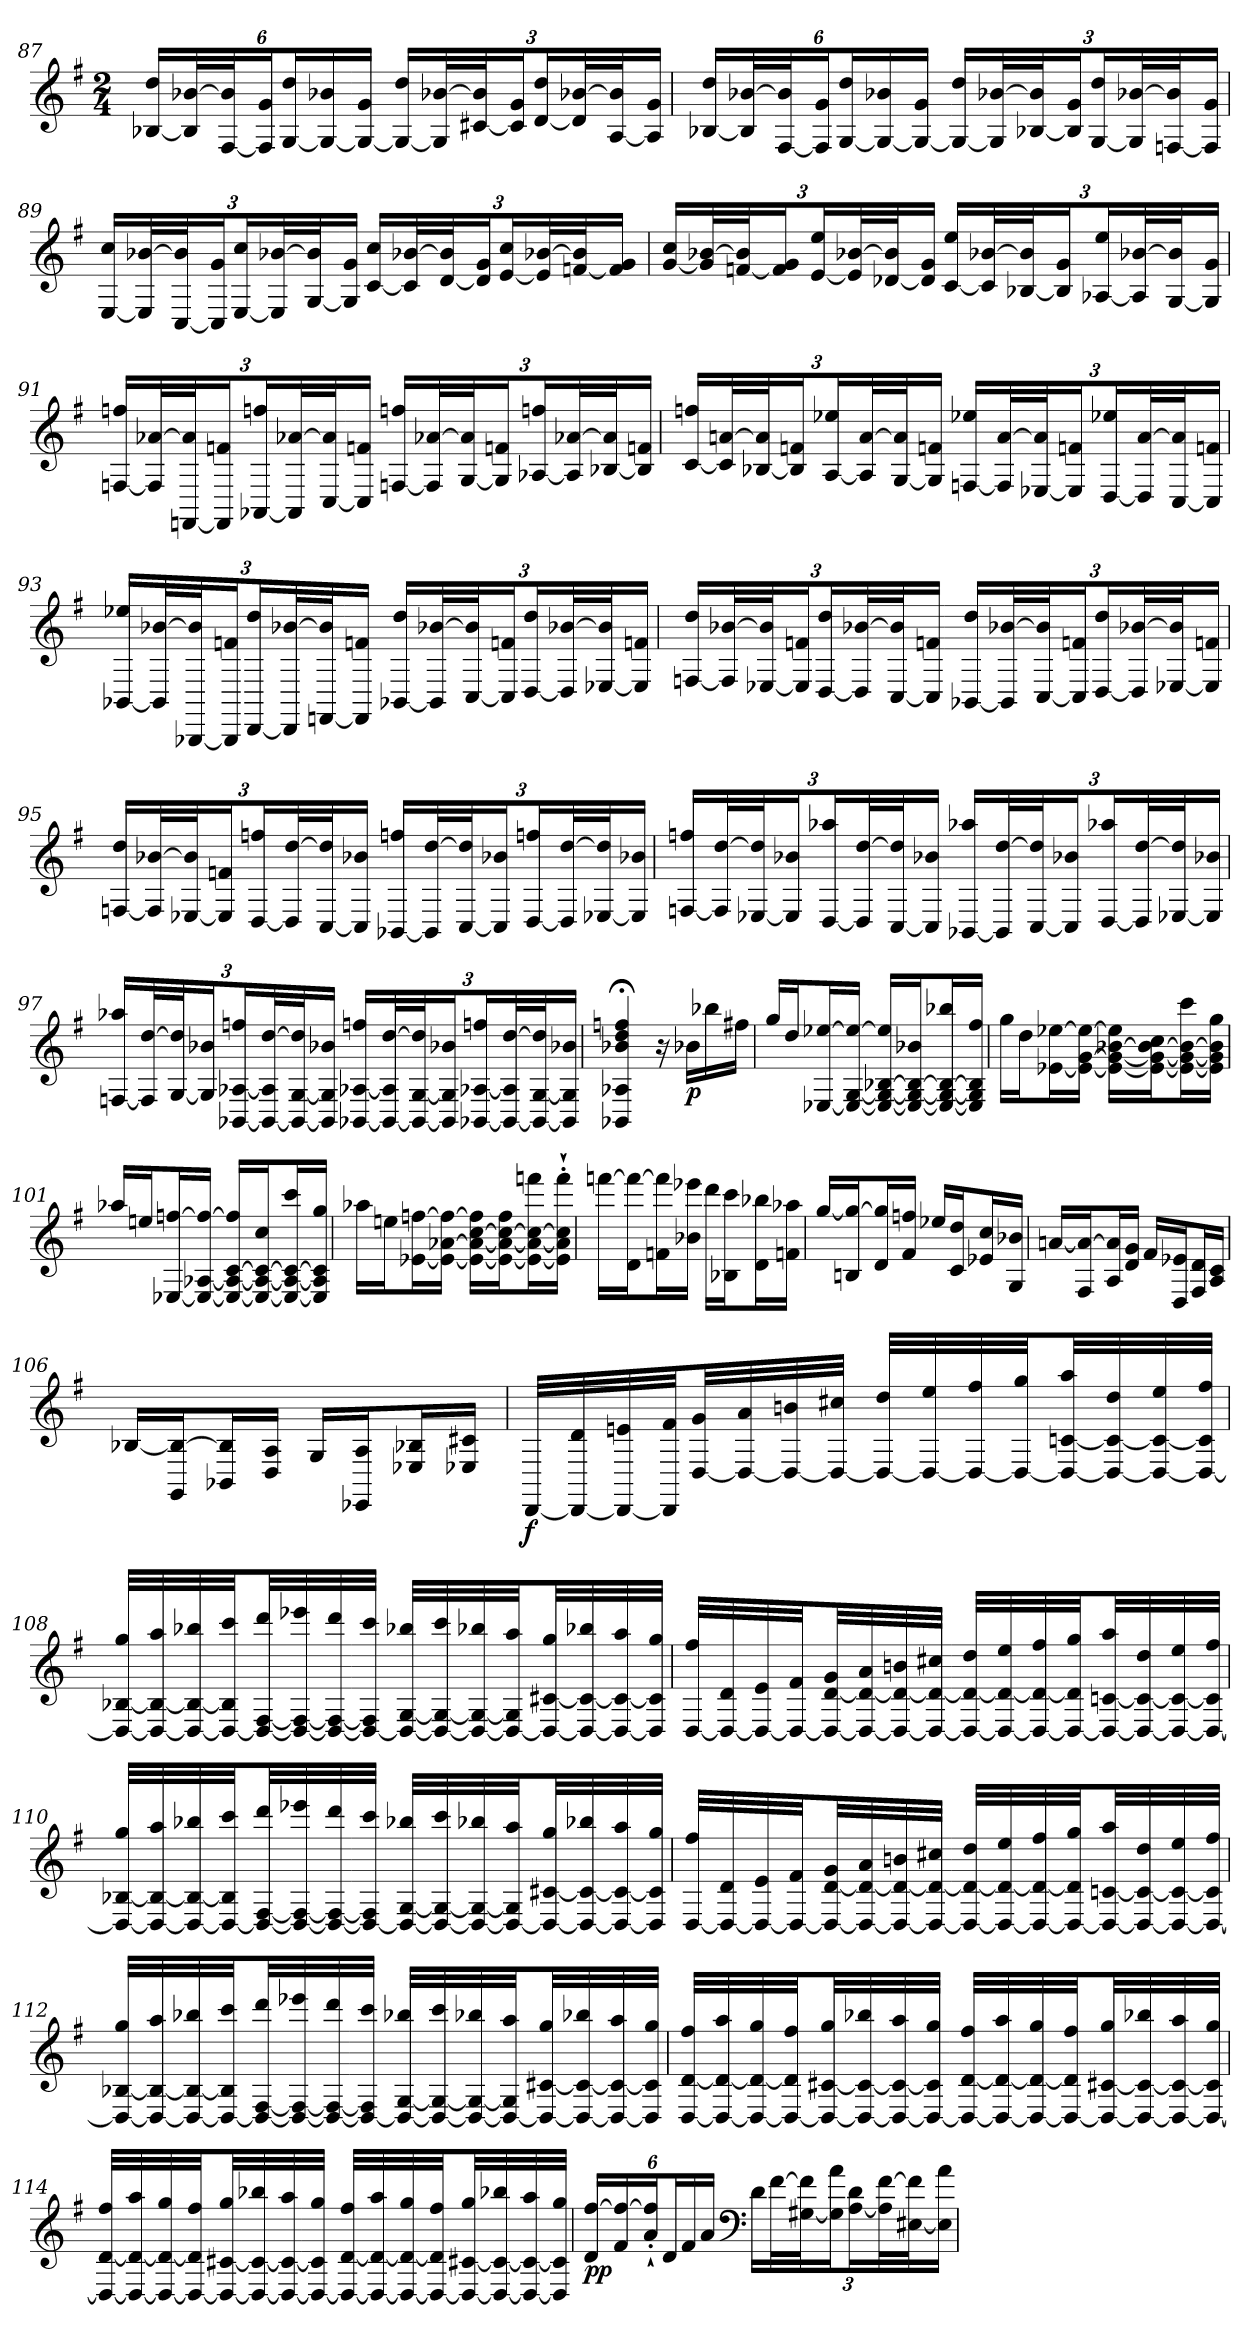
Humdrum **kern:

**kern	**dynam
*part1	*part1
*staff1	*staff1
*clefG2	*
*k[f#]	*
*G:	*
*M2/4	*
=87	=87
[24B-X 24ddLL	.
48B-] [48b-XL	.
[48F# 48b-]J	.
24F#] 24gJ	.
[24G 24ddL	.
24G_ 24b-X	.
24G_ 24gJJ	.
24G_ 24ddLL	.
48G] [48b-XL	.
[48c#X 48b-]J	.
24c#] 24gJ	.
[24d 24ddL	.
48d] [48b-XL	.
[48A 48b-]J	.
24A] 24gJJ	.
=88	=88
[24B-X 24ddLL	.
48B-] [48b-XL	.
[48F# 48b-]J	.
24F#] 24gJ	.
[24G 24ddL	.
24G_ 24b-X	.
24G_ 24gJJ	.
24G_ 24ddLL	.
48G] [48b-XL	.
[48B-X 48b-]J	.
24B-] 24gJ	.
[24G 24ddL	.
48G] [48b-XL	.
[48Fn 48b-]J	.
24F] 24gJJ	.
=89	=89
[24E 24ccLL	.
48E] [48b-XL	.
[48C 48b-]J	.
24C] 24gJ	.
[24E 24ccL	.
48E] [48b-XL	.
[48G 48b-]J	.
24G] 24gJJ	.
[24c 24ccLL	.
48c] [48b-XL	.
[48d 48b-]J	.
24d] 24gJ	.
[24e 24ccL	.
48e] [48b-XL	.
[48fn 48b-]J	.
24f] 24gJJ	.
=90	=90
[24g 24ccLL	.
48g] [48b-XL	.
[48fn 48b-]J	.
24f] 24gJ	.
[24e 24eeL	.
48e] [48b-XL	.
[48d-X 48b-]J	.
24d-] 24gJJ	.
[24c 24eeLL	.
48c] [48b-XL	.
[48B-X 48b-]J	.
24B-] 24gJ	.
[24A-X 24eeL	.
48A-] [48b-XL	.
[48G 48b-]J	.
24G] 24gJJ	.
=91	=91
[24Fn 24ffnLL	.
48F] [48a-XL	.
[48FFn 48a-]J	.
24FF] 24fnJ	.
[24AA-X 24ffnL	.
48AA-] [48a-XL	.
[48C 48a-]J	.
24C] 24fnJJ	.
[24Fn 24ffnLL	.
48F] [48a-XL	.
[48G 48a-]J	.
24G] 24fnJ	.
[24A-X 24ffnL	.
48A-] [48a-XL	.
[48B-X 48a-]J	.
24B-] 24fnJJ	.
=92	=92
[24c 24ffnLL	.
48c] [48anL	.
[48B-X 48a]J	.
24B-] 24fnJ	.
[24A 24ee-XL	.
48A] [48aL	.
[48G 48a]J	.
24G] 24fnJJ	.
[24Fn 24ee-XLL	.
48F] [48aL	.
[48E-X 48a]J	.
24E-] 24fnJ	.
[24D 24ee-XL	.
48D] [48aL	.
[48C 48a]J	.
24C] 24fnJJ	.
=93	=93
[24BB-X 24ee-XLL	.
48BB-] [48b-XL	.
[48BBB-X 48b-]J	.
24BBB-] 24fnJ	.
[24DD 24ddL	.
48DD] [48b-XL	.
[48FFn 48b-]J	.
24FF] 24fnJJ	.
[24BB-X 24ddLL	.
48BB-] [48b-XL	.
[48C 48b-]J	.
24C] 24fnJ	.
[24D 24ddL	.
48D] [48b-XL	.
[48E-X 48b-]J	.
24E-] 24fnJJ	.
=94	=94
[24Fn 24ddLL	.
48F] [48b-XL	.
[48E-X 48b-]J	.
24E-] 24fnJ	.
[24D 24ddL	.
48D] [48b-XL	.
[48C 48b-]J	.
24C] 24fnJJ	.
[24BB-X 24ddLL	.
48BB-] [48b-XL	.
[48C 48b-]J	.
24C] 24fnJ	.
[24D 24ddL	.
48D] [48b-XL	.
[48E-X 48b-]J	.
24E-] 24fnJJ	.
=95	=95
[24Fn 24ddLL	.
48F] [48b-XL	.
[48E-X 48b-]J	.
24E-] 24fnJ	.
[24D 24ffnL	.
48D] [48ddL	.
[48C 48dd]J	.
24C] 24b-XJJ	.
[24BB-X 24ffnLL	.
48BB-] [48ddL	.
[48C 48dd]J	.
24C] 24b-XJ	.
[24D 24ffnL	.
48D] [48ddL	.
[48E-X 48dd]J	.
24E-] 24b-XJJ	.
=96	=96
[24Fn 24ffnLL	.
48F] [48ddL	.
[48E-X 48dd]J	.
24E-] 24b-XJ	.
[24D 24aa-XL	.
48D] [48ddL	.
[48C 48dd]J	.
24C] 24b-XJJ	.
[24BB-X 24aa-XLL	.
48BB-] [48ddL	.
[48C 48dd]J	.
24C] 24b-XJ	.
[24D 24aa-XL	.
48D] [48ddL	.
[48E-X 48dd]J	.
24E-] 24b-XJJ	.
=97	=97
[24Fn 24aa-XLL	.
48F] [48ddL	.
[48G 48dd]J	.
24G] 24b-XJ	.
[24BB-X [24A-X 24ffnL	.
48BB-_ 48A-] [48ddL	.
48BB-_ [48G 48dd]J	.
24BB-] 24G] 24b-XJJ	.
[24BB-X [24A-X 24ffnLL	.
48BB-_ 48A-] [48ddL	.
48BB-_ [48G 48dd]J	.
24BB-] 24G] 24b-XJ	.
[24BB-X [24A-X 24ffnL	.
48BB-_ 48A-] [48ddL	.
48BB-_ [48G 48dd]J	.
24BB-] 24G] 24b-XJJ	.
=98	=98
4BB-X;< 4A-X;< 4b-X;< 4dd;< 4ffn;<	.
16r	.
16b-XLL	p
16bb-X	.
16ff#XJJ	.
=99	=99
16ggLL	.
16ddJ	.
[16E-X [16ee-XL	.
16E-_ [16G 16ee-_JJ	.
16E-_ 16G_ [16B-X 16ee-]LL	.
16E-_ 16G_ 16B-_ 16b-XJ	.
16E-_ 16G_ 16B-_ 16bb-XL	.
16E-] 16G] 16B-] 16ff#JJ	.
=100	=100
16ggLL	.
16ddJ	.
[16e-X [16ee-XL	.
16e-_ [16g 16ee-_JJ	.
16e-_ 16g_ [16b-X 16ee-]LL	.
16e-_ 16g_ 16b-_ 16ccJ	.
16e-_ 16g_ 16b-_ 16cccL	.
16e-] 16g] 16b-] 16ggJJ	.
=101	=101
16aa-XLL	.
16eenJ	.
[16E-X [16ffnL	.
16E-_ [16A-X 16ff_JJ	.
16E-_ 16A-_ [16c 16ff]LL	.
16E-_ 16A-_ 16c_ 16ccJ	.
16E-_ 16A-_ 16c_ 16cccL	.
16E-] 16A-] 16c] 16ggJJ	.
=102	=102
16aa-XLL	.
16eenJ	.
[16e-X [16ffnL	.
16e-_ [16a-X 16ff_JJ	.
16e-_ 16a-_ [16cc 16ff]LL	.
16e-_ 16a-_ 16cc_ 16ffJ	.
16e-_ 16a-_ 16cc_ 16fffnL	.
16e-]'` 16a-]'` 16cc]'` 16fff'`JJ	.
=103	=103
[16fffnLL	.
16d 16fff_J	.
16fn 16fff]L	.
16b-X 16eee-XJJ	.
16dddLL	.
16B-X 16cccJ	.
16d 16bb-XL	.
16fn 16aa-XJJ	.
=104	=104
[16ggLL	.
16Bn 16gg_J	.
16d 16gg]L	.
16f# 16ffnJJ	.
16ee-XLL	.
16c 16ddJ	.
16e-X 16ccL	.
16G 16b-XJJ	.
=105	=105
[16anLL	.
16F# 16a_J	.
16A 16a]L	.
16d 16gJJ	.
16f#LL	.
16D 16e-XJ	.
16F# 16dL	.
16A 16cJJ	.
=106	=106
[16B-XLL	.
16GG 16B-_J	.
16BB-X 16B-]L	.
16D 16AJJ	.
16GLL	.
16EE-X 16AJ	.
16E-X 16B-XL	.
16E-X 16c#XJJ	.
=107	=107
[32DDLLL	f
32DD_ 32d	.
32DD_ 32en	.
32DD] 32f#JJ	.
[32D 32gLL	.
32D_ 32a	.
32D_ 32bn	.
32D_ 32cc#XJJJ	.
32D_ 32ddLLL	.
32D_ 32ee	.
32D_ 32ff#	.
32D_ 32ggJJ	.
32D_ [32cn 32aaLL	.
32D_ 32c_ 32dd	.
32D_ 32c_ 32ee	.
32D_ 32c] 32ff#JJJ	.
=108	=108
32D_ [32B-X 32ggLLL	.
32D_ 32B-_ 32aa	.
32D_ 32B-_ 32bb-X	.
32D_ 32B-] 32cccJJ	.
32D_ [32F# 32dddLL	.
32D_ 32F#_ 32eee-X	.
32D_ 32F#_ 32ddd	.
32D_ 32F#] 32cccJJJ	.
32D_ [32G 32bb-XLLL	.
32D_ 32G_ 32ccc	.
32D_ 32G_ 32bb-X	.
32D_ 32G] 32aaJJ	.
32D_ [32c#X 32ggLL	.
32D_ 32c#_ 32bb-X	.
32D_ 32c#_ 32aa	.
32D] 32c#] 32ggJJJ	.
=109	=109
[32D 32ff#LLL	.
32D_ 32d	.
32D_ 32e	.
32D_ 32f#JJ	.
32D_ [32d 32gLL	.
32D_ 32d_ 32a	.
32D_ 32d_ 32bn	.
32D_ 32d_ 32cc#XJJJ	.
32D_ 32d_ 32ddLLL	.
32D_ 32d_ 32ee	.
32D_ 32d_ 32ff#	.
32D_ 32d] 32ggJJ	.
32D_ [32cn 32aaLL	.
32D_ 32c_ 32dd	.
32D_ 32c_ 32ee	.
32D_ 32c] 32ff#JJJ	.
=110	=110
32D_ [32B-X 32ggLLL	.
32D_ 32B-_ 32aa	.
32D_ 32B-_ 32bb-X	.
32D_ 32B-] 32cccJJ	.
32D_ [32F# 32dddLL	.
32D_ 32F#_ 32eee-X	.
32D_ 32F#_ 32ddd	.
32D_ 32F#] 32cccJJJ	.
32D_ [32G 32bb-XLLL	.
32D_ 32G_ 32ccc	.
32D_ 32G_ 32bb-X	.
32D_ 32G] 32aaJJ	.
32D_ [32c#X 32ggLL	.
32D_ 32c#_ 32bb-X	.
32D_ 32c#_ 32aa	.
32D] 32c#] 32ggJJJ	.
=111	=111
[32D 32ff#LLL	.
32D_ 32d	.
32D_ 32e	.
32D_ 32f#JJ	.
32D_ [32d 32gLL	.
32D_ 32d_ 32a	.
32D_ 32d_ 32bn	.
32D_ 32d_ 32cc#XJJJ	.
32D_ 32d_ 32ddLLL	.
32D_ 32d_ 32ee	.
32D_ 32d_ 32ff#	.
32D_ 32d] 32ggJJ	.
32D_ [32cn 32aaLL	.
32D_ 32c_ 32dd	.
32D_ 32c_ 32ee	.
32D_ 32c] 32ff#JJJ	.
=112	=112
32D_ [32B-X 32ggLLL	.
32D_ 32B-_ 32aa	.
32D_ 32B-_ 32bb-X	.
32D_ 32B-] 32cccJJ	.
32D_ [32F# 32dddLL	.
32D_ 32F#_ 32eee-X	.
32D_ 32F#_ 32ddd	.
32D_ 32F#] 32cccJJJ	.
32D_ [32G 32bb-XLLL	.
32D_ 32G_ 32ccc	.
32D_ 32G_ 32bb-X	.
32D_ 32G] 32aaJJ	.
32D_ [32c#X 32ggLL	.
32D_ 32c#_ 32bb-X	.
32D_ 32c#_ 32aa	.
32D] 32c#] 32ggJJJ	.
=113	=113
[32D [32d 32ff#LLL	.
32D_ 32d_ 32aa	.
32D_ 32d_ 32gg	.
32D_ 32d] 32ff#JJ	.
32D_ [32c#X 32ggLL	.
32D_ 32c#_ 32bb-X	.
32D_ 32c#_ 32aa	.
32D_ 32c#] 32ggJJJ	.
32D_ [32d 32ff#LLL	.
32D_ 32d_ 32aa	.
32D_ 32d_ 32gg	.
32D_ 32d] 32ff#JJ	.
32D_ [32c#X 32ggLL	.
32D_ 32c#_ 32bb-X	.
32D_ 32c#_ 32aa	.
32D_ 32c#] 32ggJJJ	.
=114	=114
32D_ [32d 32ff#LLL	.
32D_ 32d_ 32aa	.
32D_ 32d_ 32gg	.
32D_ 32d] 32ff#JJ	.
32D_ [32c#X 32ggLL	.
32D_ 32c#_ 32bb-X	.
32D_ 32c#_ 32aa	.
32D_ 32c#] 32ggJJJ	.
32D_ [32d 32ff#LLL	.
32D_ 32d_ 32aa	.
32D_ 32d_ 32gg	.
32D_ 32d] 32ff#JJ	.
32D_ [32c#X 32ggLL	.
32D_ 32c#_ 32bb-X	.
32D_ 32c#_ 32aa	.
32D] 32c#] 32ggJJJ	.
=115	=115
24d [24ff#LL	pp
24f# 24ff#_	.
24a'` 24ff#]'`J	.
24dL	.
24f#	.
24aJJ	.
*clefF4	*
24dLL	.
[48f#L	.
[48G#X 48f#]J	.
24G#] 24aJ	.
[24A 24dL	.
48A] [48f#L	.
[48E#X 48f#]J	.
24E#] 24aJJ	.
=	=
*-	*-
